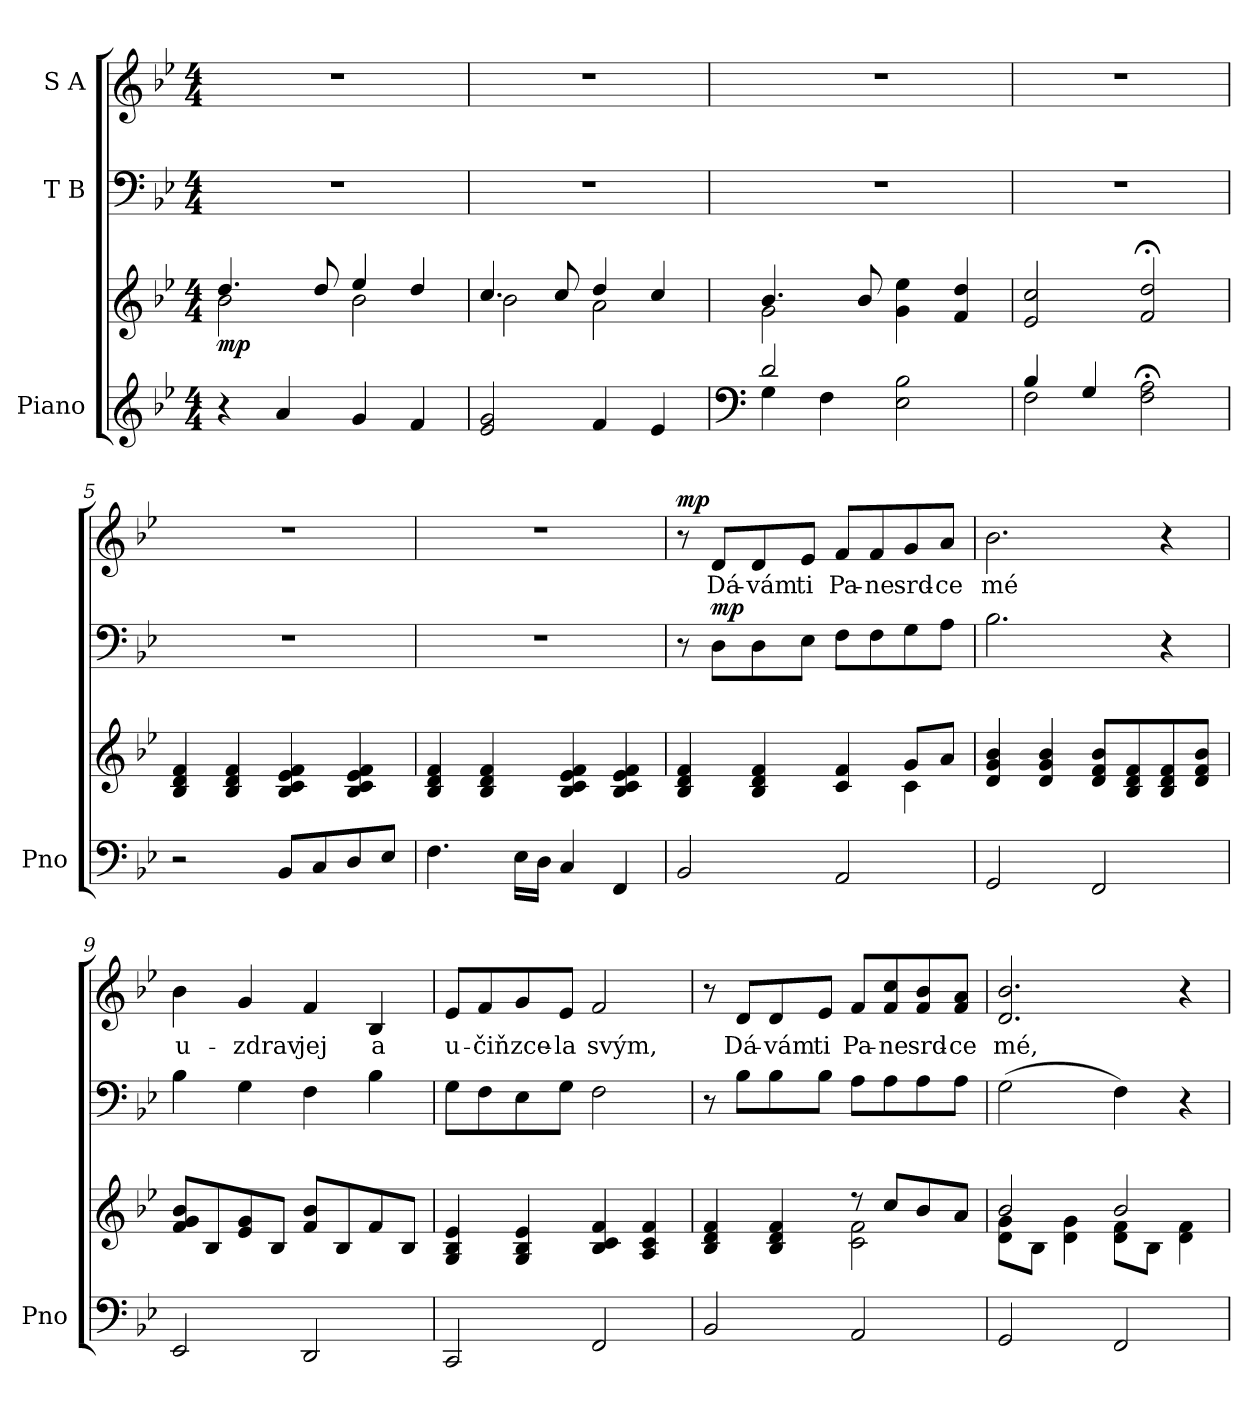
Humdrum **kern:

**kern	**kern	**dynam	**kern	**dynam	**kern	**text	**dynam
*part3	*part3	*part3	*part2	*part2	*part1	*part1	*part1
*staff4	*staff3	*staff3/4	*staff2	*staff2	*staff1	*staff1	*staff1
*I"Piano	*	*	*I"T B	*	*I"S A	*	*
*I'Pno	*	*	*	*	*	*	*
*clefG2	*clefG2	*	*clefF4	*	*clefG2	*	*
*k[b-e-]	*k[b-e-]	*	*k[b-e-]	*	*k[b-e-]	*	*
*M4/4	*M4/4	*	*M4/4	*	*M4/4	*	*
*MM79	*MM79	*	*MM79	*	*MM79	*	*
=1	=1	=1	=1	=1	=1	=1	=1
*	*^	*	*	*	*	*	*
!	!	!	!LO:DY:b	!	!	!	!	!
4r	4.dd/	2b-\	mp	1r	.	1r	.	.
4a/	.	.	.	.	.	.	.	.
.	8dd/	.	.	.	.	.	.	.
4g/	4ee-/	2b-\	.	.	.	.	.	.
4f/	4dd/	.	.	.	.	.	.	.
=2	=2	=2	=2	=2	=2	=2	=2	=2
2e-/ 2g/	4.cc/	2b-\	.	1r	.	1r	.	.
.	8cc/	.	.	.	.	.	.	.
4f/	4dd/	2a\	.	.	.	.	.	.
4e-/	4cc/	.	.	.	.	.	.	.
=3	=3	=3	=3	=3	=3	=3	=3	=3
*clefF4	*	*	*	*	*	*	*	*
*^	*	*	*	*	*	*	*	*
2d/	4G\	4.b-/	2g\	.	1r	.	1r	.	.
.	4F\	.	.	.	.	.	.	.	.
.	.	8b-/	.	.	.	.	.	.	.
2E-\ 2B-\	2ryy	4g\ 4ee-\	2ryy	.	.	.	.	.	.
.	.	4f/ 4dd/	.	.	.	.	.	.	.
*	*	*v	*v	*	*	*	*	*	*
=4	=4	=4	=4	=4	=4	=4	=4	=4
*	*	*	*	*	*	*MM76	*	*
4B-/	2F\	2e-/ 2cc/	.	1r	.	1r	.	.
4G/	.	.	.	.	.	.	.	.
2F\;< 2A\;<	2ryy	2f/;< 2dd/;<	.	.	.	.	.	.
*v	*v	*	*	*	*	*	*	*
=5	=5	=5	=5	=5	=5	=5	=5
2r	4B-/ 4d/ 4f/	.	1r	.	1r	.	.
.	4B-/ 4d/ 4f/	.	.	.	.	.	.
8BB-/L	4B-/ 4c/ 4e-/ 4f/	.	.	.	.	.	.
8C/	.	.	.	.	.	.	.
8D/	4B-/ 4c/ 4e-/ 4f/	.	.	.	.	.	.
8E-/J	.	.	.	.	.	.	.
!!LO:LB:g=z
=6	=6	=6	=6	=6	=6	=6	=6
4.F\	4B-/ 4d/ 4f/	.	1r	.	1r	.	.
.	4B-/ 4d/ 4f/	.	.	.	.	.	.
16E-\LL	.	.	.	.	.	.	.
16D\JJ	.	.	.	.	.	.	.
4C/	4B-/ 4c/ 4e-/ 4f/	.	.	.	.	.	.
4FF/	4B-/ 4c/ 4e-/ 4f/	.	.	.	.	.	.
=7	=7	=7	=7	=7	=7	=7	=7
*	*^	*	*	*	*	*	*
!	!	!	!	!	!	!	!	!LO:DY:a
2BB-/	4B-/ 4d/ 4f/	2.ryy	.	8r	.	8r	.	mp
!	!	!	!	!	!LO:DY:a	!	!LO:LY:b	!
.	.	.	.	8D\L	mp	8d/L	Dá-	.
!	!	!	!	!	!	!	!LO:LY:b	!
.	4B-/ 4d/ 4f/	.	.	8D\	.	8d/	-vám	.
!	!	!	!	!	!	!	!LO:LY:b	!
.	.	.	.	8E-\J	.	8e-/J	ti	.
!	!	!	!	!	!	!	!LO:LY:b	!
2AA/	4c/ 4f/	.	.	8F\L	.	8f/L	Pa-	.
!	!	!	!	!	!	!	!LO:LY:b	!
.	.	.	.	8F\	.	8f/	-ne	.
!	!	!	!	!	!	!	!LO:LY:b	!
.	8g/L	4c\	.	8G\	.	8g/	srd-	.
!	!	!	!	!	!	!	!LO:LY:b	!
.	8a/J	.	.	8A\J	.	8a/J	-ce	.
*	*v	*v	*	*	*	*	*	*
=8	=8	=8	=8	=8	=8	=8	=8
!	!	!	!	!	!	!LO:LY:b	!
2GG/	4d/ 4g/ 4b-/	.	2.B-\	.	2.b-\	mé	.
.	4d/ 4g/ 4b-/	.	.	.	.	.	.
2FF/	8d/ 8f/ 8b-/L	.	.	.	.	.	.
.	8B-/ 8d/ 8f/	.	.	.	.	.	.
.	8B-/ 8d/ 8f/	.	4r	.	4r	.	.
.	8d/ 8f/ 8b-/J	.	.	.	.	.	.
=9	=9	=9	=9	=9	=9	=9	=9
!	!	!	!	!	!	!LO:LY:b	!
2EE-/	8f/ 8g/ 8b-/L	.	4B-\	.	4b-\	u-	.
.	8B-/	.	.	.	.	.	.
!	!	!	!	!	!	!LO:LY:b	!
.	8e-/ 8g/	.	4G\	.	4g/	-zdrav	.
.	8B-/J	.	.	.	.	.	.
!	!	!	!	!	!	!LO:LY:b	!
2DD/	8f/ 8b-/L	.	4F\	.	4f/	jej	.
.	8B-/	.	.	.	.	.	.
!	!	!	!	!	!	!LO:LY:b	!
.	8f/	.	4B-\	.	4B-/	a	.
.	8B-/J	.	.	.	.	.	.
!!LO:LB:g=z
=10	=10	=10	=10	=10	=10	=10	=10
!	!	!	!	!	!	!LO:LY:b	!
2CC/	4G/ 4B-/ 4e-/	.	8G\L	.	8e-/L	u-	.
!	!	!	!	!	!	!LO:LY:b	!
.	.	.	8F\	.	8f/	-čiň	.
!	!	!	!	!	!	!LO:LY:b	!
.	4G/ 4B-/ 4e-/	.	8E-\	.	8g/	zce-	.
!	!	!	!	!	!	!LO:LY:b	!
.	.	.	8G\J	.	8e-/J	-la	.
!	!	!	!	!	!	!LO:LY:b	!
2FF/	4B-/ 4c/ 4f/	.	2F\	.	2f/	svým,	.
.	4A/ 4c/ 4f/	.	.	.	.	.	.
=11	=11	=11	=11	=11	=11	=11	=11
*	*^	*	*	*	*	*	*
2BB-/	4B-/ 4d/ 4f/	2ryy	.	8r	.	8r	.	.
!	!	!	!	!	!	!	!LO:LY:b	!
.	.	.	.	8B-\L	.	8d/L	Dá-	.
!	!	!	!	!	!	!	!LO:LY:b	!
.	4B-/ 4d/ 4f/	.	.	8B-\	.	8d/	-vám	.
!	!	!	!	!	!	!	!LO:LY:b	!
.	.	.	.	8B-\J	.	8e-/J	ti	.
!	!	!	!	!	!	!	!LO:LY:b	!
2AA/	8r	2c\ 2f\	.	8A\L	.	8f/L	Pa-	.
!	!	!	!	!	!	!	!LO:LY:b	!
.	8cc/L	.	.	8A\	.	8f/ 8cc/	-ne	.
!	!	!	!	!	!	!	!LO:LY:b	!
.	8b-/	.	.	8A\	.	8f/ 8b-/	srd-	.
!	!	!	!	!	!	!	!LO:LY:b	!
.	8a/J	.	.	8A\J	.	8f/ 8a/J	-ce	.
=12	=12	=12	=12	=12	=12	=12	=12	=12
!	!	!	!	!	!	!	!LO:LY:b	!
2GG/	2b-/	8d\ 8g\L	.	(2G\	.	2.d/ 2.b-/	mé,	.
.	.	8B-\J	.	.	.	.	.	.
.	.	4d\ 4g\	.	.	.	.	.	.
2FF/	2b-/	8d\ 8f\L	.	4F\)	.	.	.	.
.	.	8B-\J	.	.	.	.	.	.
.	.	4d\ 4f\	.	4r	.	4r	.	.
*	*v	*v	*	*	*	*	*	*
=	=	=	=	=	=	=	=
*-	*-	*-	*-	*-	*-	*-	*-
